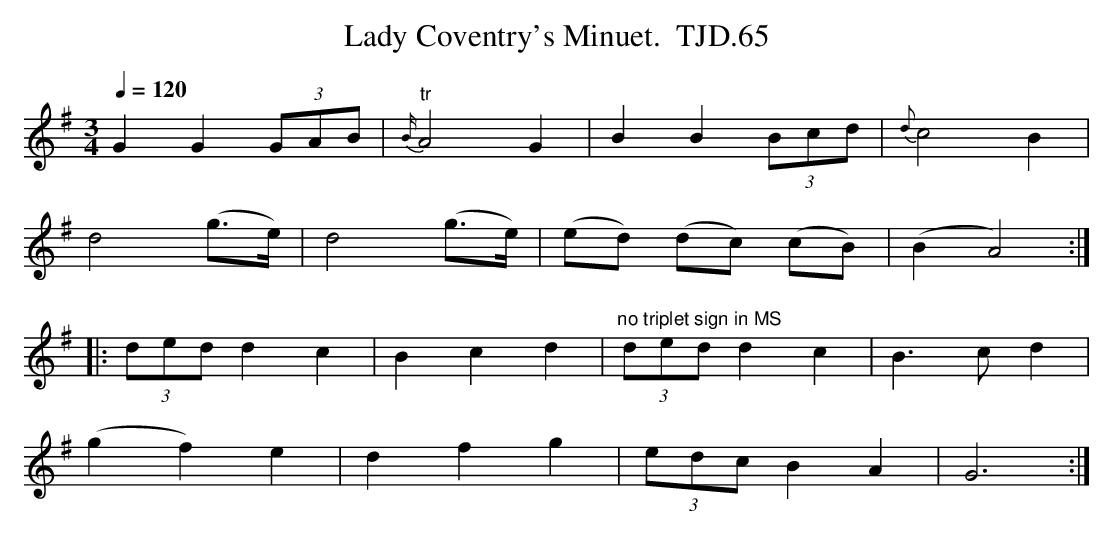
X:1
T:Lady Coventry's Minuet.  TJD.65
M:3/4
L:1/4
Q:1/4=120
K:G major
GG(3G/A/B/|{B/}"tr"A2G|BB(3B/c/d/|{d}c2B|!
d2(g/>e/)|d2(g/>e/)|(e/d/) (d/c/) (c/B/)|(BA2):|!
|:(3d/e/d/dc|Bcd|"no triplet sign in MS"(3d/e/d/dc|B>cd|!
(gf)e|dfg|(3e/d/c/ BA|G3:|]
